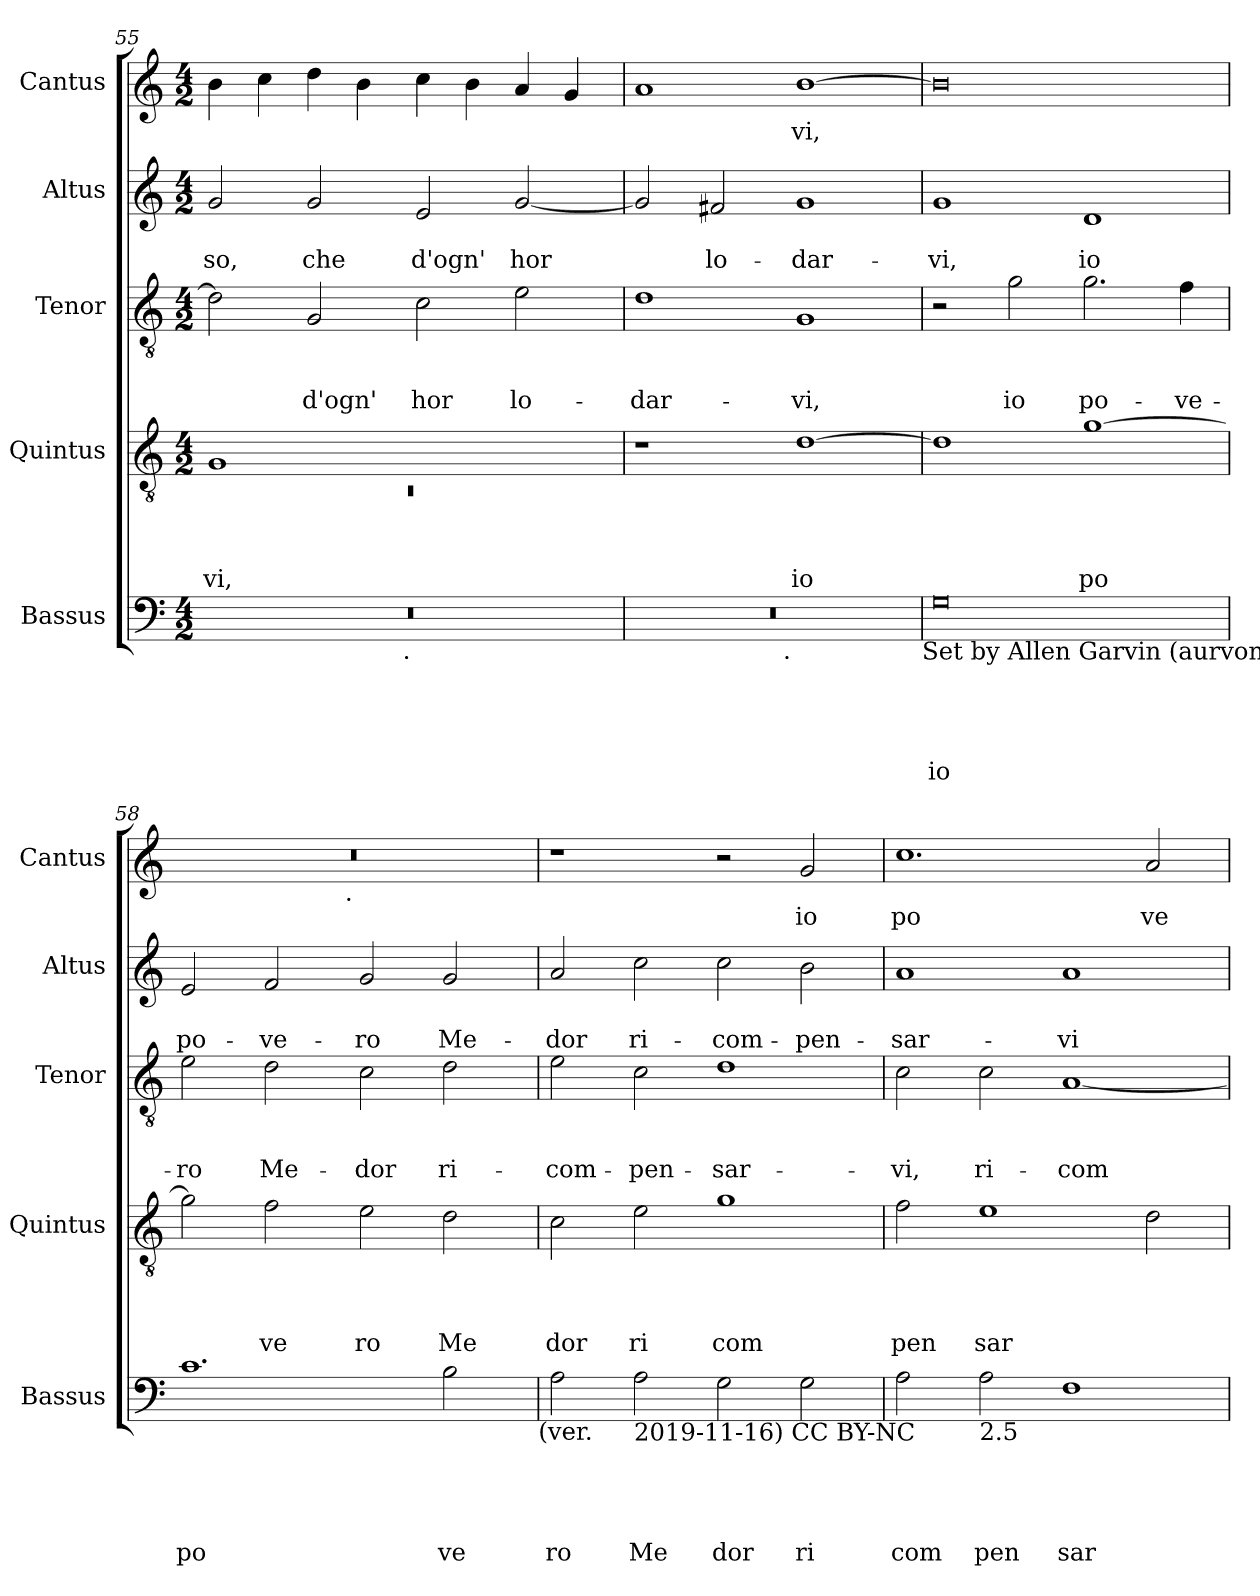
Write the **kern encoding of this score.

**kern	**text	**text	**text	**text	**text	**kern	**text	**text	**text	**text	**kern	**text	**text	**text	**kern	**text	**text	**kern	**text
*part5	*part5	*part5	*part5	*part5	*part5	*part4	*part4	*part4	*part4	*part4	*part3	*part3	*part3	*part3	*part2	*part2	*part2	*part1	*part1
*staff5	*staff5	*staff5	*staff5	*staff5	*staff5	*staff4	*staff4	*staff4	*staff4	*staff4	*staff3	*staff3	*staff3	*staff3	*staff2	*staff2	*staff2	*staff1	*staff1
*I"Bassus	*	*	*	*	*	*I"Quintus	*	*	*	*	*I"Tenor	*	*	*	*I"Altus	*	*	*I"Cantus	*
*I'Bassus	*	*	*	*	*	*I'Quintus	*	*	*	*	*I'Tenor	*	*	*	*I'Altus	*	*	*I'Cantus	*
!!LO:LB:g=z
*clefF4	*	*	*	*	*	*clefGv2	*	*	*	*	*clefGv2	*	*	*	*clefG2	*	*	*clefG2	*
*k[]	*	*	*	*	*	*k[]	*	*	*	*	*k[]	*	*	*	*k[]	*	*	*k[]	*
*C:	*	*	*	*	*	*C:	*	*	*	*	*C:	*	*	*	*C:	*	*	*C:	*
*M4/2	*	*	*	*	*	*M4/2	*	*	*	*	*M4/2	*	*	*	*M4/2	*	*	*M4/2	*
=55	=55	=55	=55	=55	=55	=55	=55	=55	=55	=55	=55	=55	=55	=55	=55	=55	=55	=55	=55
*	*	*	*	*	*	*^	*	*	*	*	*	*	*	*	*	*	*	*	*
!	!	!	!	!	!	!	!LO:N:vis=1	!	!	!	!LO:LY:b	!	!	!	!	!	!	!LO:LY:b	!	!
*^	*	*	*	*	*	*	*	*	*	*	*	*	*	*	*	*	*	*	*	*
0r	2ryy	.	.	.	.	.	1G	0rC	.	.	.	vi,	2d\]	.	.	.	2g/	.	so,	4b\	.
.	.	.	.	.	.	.	.	.	.	.	.	.	.	.	.	.	.	.	.	4cc\	.
!	!	!	!	!	!	!	!	!	!	!	!	!	!	!	!	!LO:LY:b	!	!	!LO:LY:b	!	!
.	4...ryy	.	.	.	.	.	.	.	.	.	.	.	2G/	.	.	d'ogn'	2g/	.	che	4dd\	.
.	.	.	.	.	.	.	.	.	.	.	.	.	.	.	.	.	.	.	.	4b\	.
!	!LO:TX:b:t=.	!	!	!	!	!	!	!	!	!	!	!	!	!	!	!	!	!	!	!	!
.	1ryy	.	.	.	.	.	.	.	.	.	.	.	.	.	.	.	.	.	.	.	.
!	!	!	!	!	!	!	!	!	!	!	!	!	!	!	!	!LO:LY:b	!	!	!LO:LY:b	!	!
.	.	.	.	.	.	.	1ryy	.	.	.	.	.	2c\	.	.	hor	2e/	.	d'ogn'	4cc\	.
.	.	.	.	.	.	.	.	.	.	.	.	.	.	.	.	.	.	.	.	4b\	.
!	!	!	!	!	!	!	!	!	!	!	!	!	!	!	!	!LO:LY:b	!	!	!LO:LY:b	!	!
.	.	.	.	.	.	.	.	.	.	.	.	.	2e\	.	.	lo-	[<2g/	.	hor	4a/	.
.	.	.	.	.	.	.	.	.	.	.	.	.	.	.	.	.	.	.	.	4g/	.
.	32ryy	.	.	.	.	.	.	.	.	.	.	.	.	.	.	.	.	.	.	.	.
=56	=56	=56	=56	=56	=56	=56	=56	=56	=56	=56	=56	=56	=56	=56	=56	=56	=56	=56	=56	=56	=56
!	!	!	!	!	!	!	!	!	!	!	!	!	!	!	!	!LO:LY:b	!	!	!	!	!
*	*	*	*	*	*	*	*v	*v	*	*	*	*	*	*	*	*	*	*	*	*	*
0r	2ryy	.	.	.	.	.	1r	.	.	.	.	1d	.	.	-dar-	2g/]	.	.	1a	.
!	!	!	!	!	!	!	!	!	!	!	!	!	!	!	!	!	!	!LO:LY:b	!	!
.	4...ryy	.	.	.	.	.	.	.	.	.	.	.	.	.	.	2f#/	.	lo-	.	.
!	!LO:TX:b:t=.	!	!	!	!	!	!	!	!	!	!	!	!	!	!	!	!	!	!	!
.	1ryy	.	.	.	.	.	.	.	.	.	.	.	.	.	.	.	.	.	.	.
!	!	!	!	!	!	!	!	!	!	!	!LO:LY:b	!	!	!	!LO:LY:b	!	!	!LO:LY:b	!	!LO:LY:b
.	.	.	.	.	.	.	[>1d	.	.	.	io	1G	.	.	-vi,	1g	.	-dar-	[>1b	vi,
.	32ryy	.	.	.	.	.	.	.	.	.	.	.	.	.	.	.	.	.	.	.
!LO:TX:b:t=Set by Allen Garvin (aurvondel@gmail.com)	!	!	!	!	!	!	!	!	!	!	!	!	!	!	!	!	!	!	!	!
=57	=57	=57	=57	=57	=57	=57	=57	=57	=57	=57	=57	=57	=57	=57	=57	=57	=57	=57	=57	=57
!	!	!	!	!	!	!LO:LY:b	!	!	!	!	!	!	!	!	!	!	!	!LO:LY:b	!	!
*v	*v	*	*	*	*	*	*	*	*	*	*	*	*	*	*	*	*	*	*	*
0G	.	.	.	.	io	1d]	.	.	.	.	2r	.	.	.	1g	.	-vi,	0b]	.
!	!	!	!	!	!	!	!	!	!	!	!	!	!	!LO:LY:b	!	!	!	!	!
.	.	.	.	.	.	.	.	.	.	.	2g\	.	.	io	.	.	.	.	.
!	!	!	!	!	!	!	!	!	!	!LO:LY:b	!	!	!	!LO:LY:b	!	!	!LO:LY:b	!	!
.	.	.	.	.	.	[>1g	.	.	.	po	2.g\	.	.	po-	1d	.	io	.	.
!	!	!	!	!	!	!	!	!	!	!	!	!	!	!LO:LY:b	!	!	!	!	!
.	.	.	.	.	.	.	.	.	.	.	4f\	.	.	-ve-	.	.	.	.	.
=58	=58	=58	=58	=58	=58	=58	=58	=58	=58	=58	=58	=58	=58	=58	=58	=58	=58	=58	=58
!	!	!	!	!	!LO:LY:b	!	!	!	!	!	!	!	!	!LO:LY:b	!	!	!LO:LY:b	!	!
*	*	*	*	*	*	*	*	*	*	*	*	*	*	*	*	*	*	*^	*
1.c	.	.	.	.	po	2g\]	.	.	.	.	2e\	.	.	-ro	2e/	.	po-	0r	2ryy	.
!	!	!	!	!	!	!	!	!	!	!LO:LY:b	!	!	!	!LO:LY:b	!	!	!LO:LY:b	!	!	!
.	.	.	.	.	.	2f\	.	.	.	ve	2d\	.	.	Me-	2f/	.	-ve-	.	4...ryy	.
!	!	!	!	!	!	!	!	!	!	!	!	!	!	!	!	!	!	!	!LO:TX:b:t=.	!
.	.	.	.	.	.	.	.	.	.	.	.	.	.	.	.	.	.	.	1ryy	.
!	!	!	!	!	!	!	!	!	!	!LO:LY:b	!	!	!	!LO:LY:b	!	!	!LO:LY:b	!	!	!
.	.	.	.	.	.	2e\	.	.	.	ro	2c\	.	.	-dor	2g/	.	-ro	.	.	.
!	!	!	!	!	!LO:LY:b	!	!	!	!	!LO:LY:b	!	!	!	!LO:LY:b	!	!	!LO:LY:b	!	!	!
2B\	.	.	.	.	ve	2d\	.	.	.	Me	2d\	.	.	ri-	2g/	.	Me-	.	.	.
.	.	.	.	.	.	.	.	.	.	.	.	.	.	.	.	.	.	.	32ryy	.
!LO:TX:b:t=(ver.	!	!	!	!	!	!	!	!	!	!	!	!	!	!	!	!	!	!	!	!
=59	=59	=59	=59	=59	=59	=59	=59	=59	=59	=59	=59	=59	=59	=59	=59	=59	=59	=59	=59	=59
!	!	!	!	!	!LO:LY:b	!	!	!	!	!LO:LY:b	!	!	!	!LO:LY:b	!	!	!LO:LY:b	!	!	!
*	*	*	*	*	*	*	*	*	*	*	*	*	*	*	*	*	*	*v	*v	*
2A\	.	.	.	.	ro	2c\	.	.	.	dor	2e\	.	.	-com-	2a/	.	-dor	1r	.
!LO:TX:b:t=2019-11-16) CC BY-NC	!	!	!	!	!	!	!	!	!	!	!	!	!	!	!	!	!	!	!
!	!	!	!	!	!LO:LY:b	!	!	!	!	!LO:LY:b	!	!	!	!LO:LY:b	!	!	!LO:LY:b	!	!
2A\	.	.	.	.	Me	2e\	.	.	.	ri	2c\	.	.	-pen-	2cc\	.	ri-	.	.
!	!	!	!	!	!LO:LY:b	!	!	!	!	!LO:LY:b	!	!	!	!LO:LY:b	!	!	!LO:LY:b	!	!
2G\	.	.	.	.	dor	1g	.	.	.	com	1d	.	.	-sar-	2cc\	.	-com-	2r	.
!	!	!	!	!	!LO:LY:b	!	!	!	!	!	!	!	!	!	!	!	!LO:LY:b	!	!LO:LY:b
2G\	.	.	.	.	ri	.	.	.	.	.	.	.	.	.	2b\	.	-pen-	2g/	io
=60	=60	=60	=60	=60	=60	=60	=60	=60	=60	=60	=60	=60	=60	=60	=60	=60	=60	=60	=60
!	!	!	!	!	!LO:LY:b	!	!	!	!	!LO:LY:b	!	!	!	!LO:LY:b	!	!	!LO:LY:b	!	!LO:LY:b
2A\	.	.	.	.	com	2f\	.	.	.	pen	2c\	.	.	-vi,	1a	.	-sar-	1.cc	po
!LO:TX:b:t=2.5	!	!	!	!	!	!	!	!	!	!	!	!	!	!	!	!	!	!	!
!	!	!	!	!	!LO:LY:b	!	!	!	!	!LO:LY:b	!	!	!	!LO:LY:b	!	!	!	!	!
2A\	.	.	.	.	pen	1e	.	.	.	sar	2c\	.	.	ri-	.	.	.	.	.
!	!	!	!	!	!LO:LY:b	!	!	!	!	!	!	!	!	!LO:LY:b	!	!	!LO:LY:b	!	!
1F	.	.	.	.	sar	.	.	.	.	.	[<1A	.	.	-com-	1a	.	-vi	.	.
!	!	!	!	!	!	!	!	!	!	!	!	!	!	!	!	!	!	!	!LO:LY:b
.	.	.	.	.	.	2d\	.	.	.	.	.	.	.	.	.	.	.	2a/	ve
=	=	=	=	=	=	=	=	=	=	=	=	=	=	=	=	=	=	=	=
*-	*-	*-	*-	*-	*-	*-	*-	*-	*-	*-	*-	*-	*-	*-	*-	*-	*-	*-	*-
